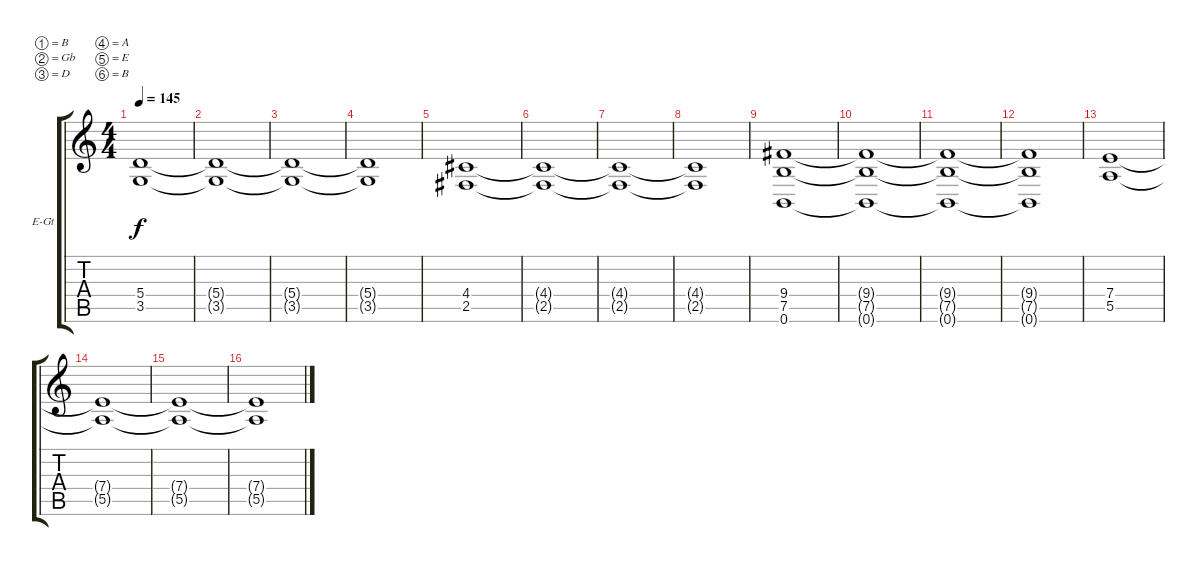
\bracketExtendMode groupsimilarinstruments
\firstSystemTrackNameOrientation horizontal
\otherSystemsTrackNameOrientation horizontal
\track ("OLAVI MIKKONEN" "E-Gt") {instrument distortionguitar}
\staff {score tabs}
\tuning (B3 Gb3 D3 A2 E2 B1)
\ts (4 4)
\tempo 145
\clef g2
\ks c
(5.4 3.5).1{dy f} |
(5.4{t} 3.5{t}).1 |
(5.4{t} 3.5{t}).1 |
(5.4{t} 3.5{t}).1 |
(4.4 2.5).1 |
(4.4{t} 2.5{t}).1 |
(4.4{t} 2.5{t}).1 |
(4.4{t} 2.5{t}).1 |
(9.4 7.5 0.6).1 |
(9.4{t} 7.5{t} 0.6{t}).1 |
(9.4{t} 7.5{t} 0.6{t}).1 |
(9.4{t} 7.5{t} 0.6{t}).1 |
(7.4 5.5).1 |
(7.4{t} 5.5{t}).1 |
(7.4{t} 5.5{t}).1 |
(7.4{t} 5.5{t}).1
